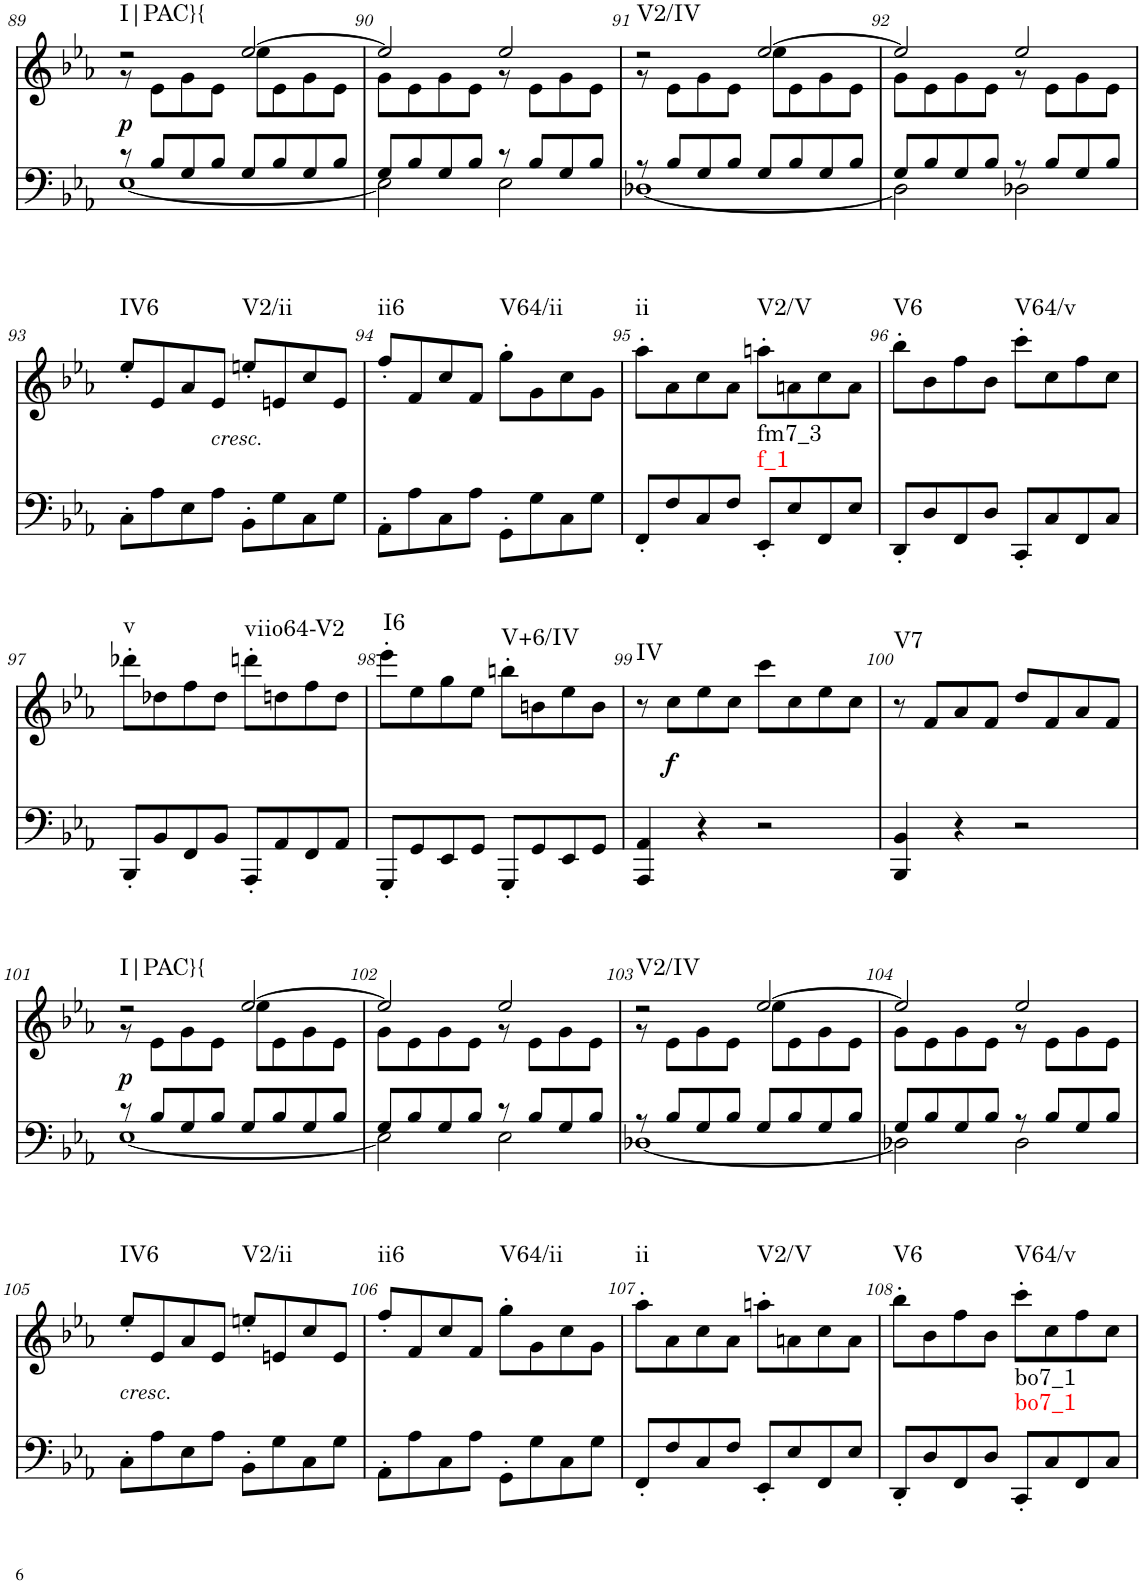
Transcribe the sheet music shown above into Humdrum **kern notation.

**kern	**kern	**text	**dynam	**harte
*part2	*part1	*part1	*part1	*part1
*staff2	*staff1	*staff1	*staff1	*
*I"piano	*I"piano	*	*	*
*I'Pno	*I'Pno	*	*	*
!!LO:PB:g=z
*clefF4	*clefG2	*	*	*
*k[b-e-a-]	*k[b-e-a-]	*	*	*
*c:	*c:	*	*	*
*M2/2	*M2/2	*	*	*
*met(c|)	*met(c|)	*	*	*
=89	=89	=89	=89	=89
*^	*^	*	*	*
!	!	!	!	!	!LO:DY:b	!LO:H:kt=I|PAC}{
8r	[1E-	2r	8r	.	p	N
!	!	!	!	!LO:LY:b	!	!
8B-/L	.	.	8e-\L	p	.	.
8G/	.	.	8g\	.	.	.
8B-/J	.	.	8e-\J	.	.	.
8G/L	.	[2ee-/	8ee-\L	.	.	.
8B-/	.	.	8e-\	.	.	.
8G/	.	.	8g\	.	.	.
8B-/J	.	.	8e-\J	.	.	.
=90	=90	=90	=90	=90	=90	=90
8G/L	2E-\]	2ee-/]	8g\L	.	.	.
8B-/	.	.	8e-\	.	.	.
8G/	.	.	8g\	.	.	.
8B-/J	.	.	8e-\J	.	.	.
8r	2E-\	2ee-/	8r	.	.	.
8B-/L	.	.	8e-\L	.	.	.
8G/	.	.	8g\	.	.	.
8B-/J	.	.	8e-\J	.	.	.
=91	=91	=91	=91	=91	=91	=91
!	!	!	!	!	!	!LO:H:kt=V2/IV
8r	[1D-X	2r	8r	.	.	N
8B-/L	.	.	8e-\L	.	.	.
8G/	.	.	8g\	.	.	.
8B-/J	.	.	8e-\J	.	.	.
8G/L	.	[2ee-/	8ee-\L	.	.	.
8B-/	.	.	8e-\	.	.	.
8G/	.	.	8g\	.	.	.
8B-/J	.	.	8e-\J	.	.	.
=92	=92	=92	=92	=92	=92	=92
8G/L	2D-\]	2ee-/]	8g\L	.	.	.
8B-/	.	.	8e-\	.	.	.
8G/	.	.	8g\	.	.	.
8B-/J	.	.	8e-\J	.	.	.
8r	2D-X\	2ee-/	8r	.	.	.
8B-/L	.	.	8e-\L	.	.	.
8G/	.	.	8g\	.	.	.
8B-/J	.	.	8e-\J	.	.	.
*v	*v	*	*	*	*	*
!!LO:LB:g=z
=93	=93	=93	=93	=93	=93
!	!	!	!	!	!LO:H:kt=IV6
*	*v	*v	*	*	*
8C'\L	8ee-'/L	.	.	N
8A-\	8e-/	.	.	.
8E-\	8a-/	.	.	.
!	!LO:TX:b:i:t=cresc.	!	!	!
8A-\J	8e-/J	.	.	.
!	!	!	!	!LO:H:kt=V2/ii
8BB-'\L	8een'/L	.	.	N
8G\	8en/	.	.	.
8C\	8cc/	.	.	.
8G\J	8e/J	.	.	.
=94	=94	=94	=94	=94
!	!	!	!	!LO:H:kt=ii6
8AA-'\L	8ff'/L	.	.	N
8A-\	8f/	.	.	.
8C\	8cc/	.	.	.
8A-\J	8f/J	.	.	.
!	!	!	!	!LO:H:kt=V64/ii
8GG'\L	8gg'\L	.	.	N
8G\	8g\	.	.	.
8C\	8cc\	.	.	.
8G\J	8g\J	.	.	.
=95	=95	=95	=95	=95
!	!	!	!	!LO:H:kt=ii
8FF'/L	8aa-'\L	.	.	N
8F/	8a-\	.	.	.
8C/	8cc\	.	.	.
8F/J	8a-\J	.	.	.
!	!	!	!	!LO:H:kt=V2/V
8EE-'/L	8aan'\L	.	.	N
8E-/	8an\	.	.	.
8FF/	8cc\	.	.	.
8E-/J	8a\J	.	.	.
=96	=96	=96	=96	=96
!	!	!	!	!LO:H:kt=V6
8DD'/L	8bb-'\L	.	.	N
8D/	8b-\	.	.	.
8FF/	8ff\	.	.	.
8D/J	8b-\J	.	.	.
!	!	!	!	!LO:H:kt=V64/v
8CC'/L	8ccc'\L	.	.	N
8C/	8cc\	.	.	.
8FF/	8ff\	.	.	.
8C/J	8cc\J	.	.	.
!!LO:LB:g=z
=97	=97	=97	=97	=97
!	!	!	!	!LO:H:kt=v
8BBB-'/L	8ddd-X'\L	.	.	N
8BB-/	8dd-X\	.	.	.
8FF/	8ff\	.	.	.
8BB-/J	8dd-\J	.	.	.
!	!	!	!	!LO:H:kt=viio64-V2
8AAA-'/L	8dddn'\L	.	.	N
8AA-/	8ddn\	.	.	.
8FF/	8ff\	.	.	.
8AA-/J	8dd\J	.	.	.
=98	=98	=98	=98	=98
!	!	!	!	!LO:H:kt=I6
8GGG'/L	8eee-'\L	.	.	N
8GG/	8ee-\	.	.	.
8EE-/	8gg\	.	.	.
8GG/J	8ee-\J	.	.	.
!	!	!	!	!LO:H:kt=V+6/IV
8GGG'/L	8bbn'\L	.	.	N
8GG/	8bn\	.	.	.
8EE-/	8ee-\	.	.	.
8GG/J	8b\J	.	.	.
=99	=99	=99	=99	=99
!	!	!	!	!LO:H:kt=IV
4AAA-/ 4AA-/	8r	.	.	N
!	!	!LO:LY:b	!LO:DY:b	!
.	8cc\L	f	f	.
4r	8ee-\	.	.	.
.	8cc\J	.	.	.
2r	8ccc\L	.	.	.
.	8cc\	.	.	.
.	8ee-\	.	.	.
.	8cc\J	.	.	.
=100	=100	=100	=100	=100
!	!	!	!	!LO:H:kt=V7
4BBB-/ 4BB-/	8r	.	.	N
.	8f/L	.	.	.
4r	8a-/	.	.	.
.	8f/J	.	.	.
2r	8dd/L	.	.	.
.	8f/	.	.	.
.	8a-/	.	.	.
.	8f/J	.	.	.
!!LO:LB:g=z
=101	=101	=101	=101	=101
*^	*^	*	*	*
!	!	!	!	!	!LO:DY:b	!LO:H:kt=I|PAC}{
8r	[1E-	2r	8r	.	p	N
!	!	!	!	!LO:LY:b	!	!
8B-/L	.	.	8e-\L	p	.	.
8G/	.	.	8g\	.	.	.
8B-/J	.	.	8e-\J	.	.	.
8G/L	.	[2ee-/	8ee-\L	.	.	.
8B-/	.	.	8e-\	.	.	.
8G/	.	.	8g\	.	.	.
8B-/J	.	.	8e-\J	.	.	.
=102	=102	=102	=102	=102	=102	=102
8G/L	2E-\]	2ee-/]	8g\L	.	.	.
8B-/	.	.	8e-\	.	.	.
8G/	.	.	8g\	.	.	.
8B-/J	.	.	8e-\J	.	.	.
8r	2E-\	2ee-/	8r	.	.	.
8B-/L	.	.	8e-\L	.	.	.
8G/	.	.	8g\	.	.	.
8B-/J	.	.	8e-\J	.	.	.
=103	=103	=103	=103	=103	=103	=103
!	!	!	!	!	!	!LO:H:kt=V2/IV
8r	[1D-X	2r	8r	.	.	N
8B-/L	.	.	8e-\L	.	.	.
8G/	.	.	8g\	.	.	.
8B-/J	.	.	8e-\J	.	.	.
8G/L	.	[2ee-/	8ee-\L	.	.	.
8B-/	.	.	8e-\	.	.	.
8G/	.	.	8g\	.	.	.
8B-/J	.	.	8e-\J	.	.	.
=104	=104	=104	=104	=104	=104	=104
8G/L	2D-X\]	2ee-/]	8g\L	.	.	.
8B-/	.	.	8e-\	.	.	.
8G/	.	.	8g\	.	.	.
8B-/J	.	.	8e-\J	.	.	.
8r	2D-\	2ee-/	8r	.	.	.
8B-/L	.	.	8e-\L	.	.	.
8G/	.	.	8g\	.	.	.
8B-/J	.	.	8e-\J	.	.	.
*v	*v	*	*	*	*	*
!!LO:LB:g=z
=105	=105	=105	=105	=105	=105
!	!LO:TX:b:i:t=cresc.	!	!	!	!LO:H:kt=IV6
*	*v	*v	*	*	*
8C'\L	8ee-'/L	.	.	N
8A-\	8e-/	.	.	.
8E-\	8a-/	.	.	.
8A-\J	8e-/J	.	.	.
!	!	!	!	!LO:H:kt=V2/ii
8BB-'\L	8een'/L	.	.	N
8G\	8en/	.	.	.
8C\	8cc/	.	.	.
8G\J	8e/J	.	.	.
=106	=106	=106	=106	=106
!	!	!	!	!LO:H:kt=ii6
8AA-'\L	8ff'/L	.	.	N
8A-\	8f/	.	.	.
8C\	8cc/	.	.	.
8A-\J	8f/J	.	.	.
!	!	!	!	!LO:H:kt=V64/ii
8GG'\L	8gg'\L	.	.	N
8G\	8g\	.	.	.
8C\	8cc\	.	.	.
8G\J	8g\J	.	.	.
=107	=107	=107	=107	=107
!	!	!	!	!LO:H:kt=ii
8FF'/L	8aa-'\L	.	.	N
8F/	8a-\	.	.	.
8C/	8cc\	.	.	.
8F/J	8a-\J	.	.	.
!	!	!	!	!LO:H:kt=V2/V
8EE-'/L	8aan'\L	.	.	N
8E-/	8an\	.	.	.
8FF/	8cc\	.	.	.
8E-/J	8a\J	.	.	.
=108	=108	=108	=108	=108
!	!	!	!	!LO:H:kt=V6
8DD'/L	8bb-'\L	.	.	N
8D/	8b-\	.	.	.
8FF/	8ff\	.	.	.
8D/J	8b-\J	.	.	.
!	!	!	!	!LO:H:kt=V64/v
8CC'/L	8ccc'\L	.	.	N
8C/	8cc\	.	.	.
8FF/	8ff\	.	.	.
8C/J	8cc\J	.	.	.
=	=	=	=	=
*-	*-	*-	*-	*-
